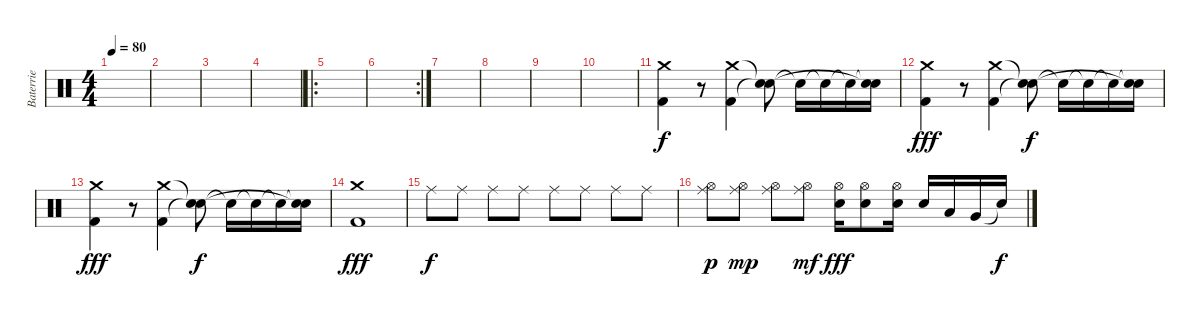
\track ("Baterrie" "Baterrie") {instrument percussion}
\staff {score}
\articulation defaults
\ts (4 4)
\tempo 80
\clef neutral
\ks c
|
|
|
|
\ro
|
\rc 2
|
|
|
|
|
("Crash medium (hit)" "Kick (hit) 2").4 r.8 ("Crash medium (hit)" "Kick (hit) 2").4 ("Snare (hit)"{t} "Snare (hit)"{t}).8{dy f} "Snare (hit)"{t}.16 "Snare (hit)"{t}.16 "Snare (hit)"{t}.16 ("Snare (hit)"{t} "Snare (hit)"{t}).16 |
("Crash medium (hit)" "Kick (hit) 2").4{dy fff} r.8 ("Crash medium (hit)" "Kick (hit) 2").4 ("Snare (hit)"{t} "Snare (hit)"{t}).8{dy f} "Snare (hit)"{t}.16 "Snare (hit)"{t}.16 "Snare (hit)"{t}.16 ("Snare (hit)"{t} "Snare (hit)"{t}).16 |
("Crash medium (hit)" "Kick (hit) 2").4{dy fff} r.8 ("Crash medium (hit)" "Kick (hit) 2").4 ("Snare (hit)"{t} "Snare (hit)"{t}).8{dy f} "Snare (hit)"{t}.16 "Snare (hit)"{t}.16 "Snare (hit)"{t}.16 ("Snare (hit)"{t} "Snare (hit)"{t}).16 |
("Crash medium (hit)" "Kick (hit) 2").1{dy fff} |
"Ride (middle)".8{dy f} "Ride (middle)".8 "Ride (middle)".8 "Ride (middle)".8 "Ride (middle)".8 "Ride (middle)".8 "Ride (middle)".8 "Ride (middle)".8 |
("Ride (middle)" "Hi-Hat (open)").8{dy p} ("Ride (middle)" "Hi-Hat (open)").8{dy mp} ("Ride (middle)" "Hi-Hat (open)").8 ("Ride (middle)" "Hi-Hat (open)").8{dy mf} ("Electric Snare (hit)" "Hi-Hat (open)").16{dy fff} ("Electric Snare (hit)" "Hi-Hat (open)").8 ("Electric Snare (hit)" "Hi-Hat (open)").16 "Electric Snare (hit)".16 "Low Tom (hit)".16 "Very Low Tom (hit)".16 "Snare (hit)"{t}.16{dy f}
